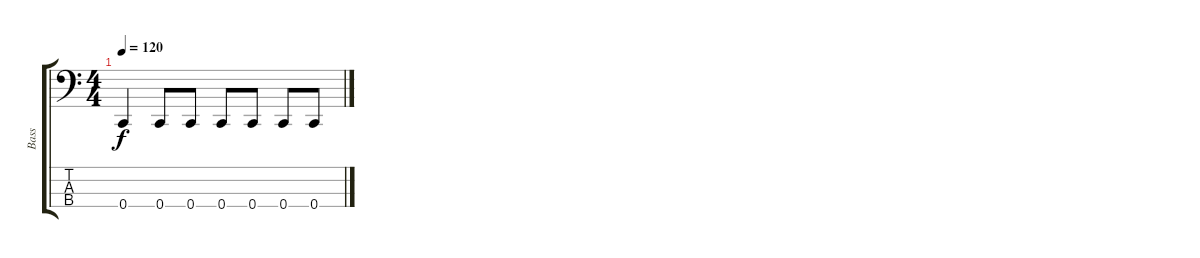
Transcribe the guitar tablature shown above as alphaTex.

\track ("Bass" "Bass") {instrument electricbasspick}
\staff {score tabs}
\tuning (F2 C2 G1 C1) {hide}
\ts (4 4)
\tempo 120
\clef f4
\ks c
0.4.4{dy f} 0.4.8 0.4.8 0.4.8 0.4.8 0.4.8 0.4.8
